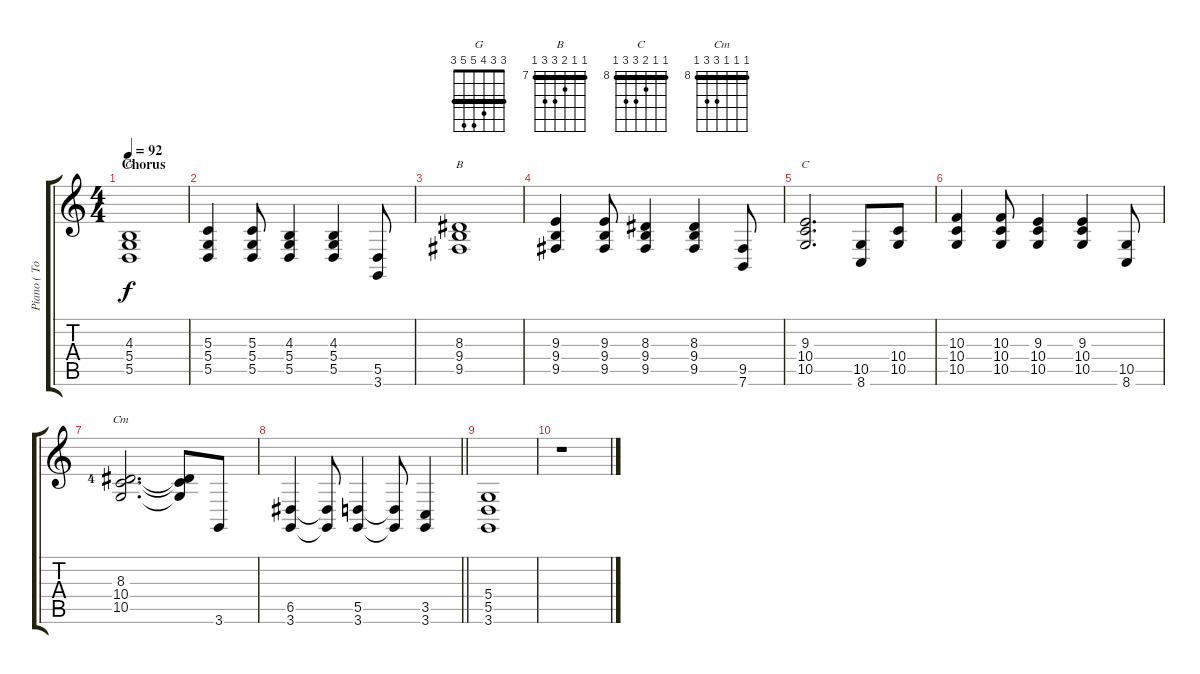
\track ("Piano ( Tom Yorke or John Greenwood )" "Piano ( To") {instrument acousticgrandpiano}
\staff {score tabs}
\tuning (E4 B3 G3 D3 A2 E2) {hide}
\chord ("G" 3 3 4 5 5 3) {barre 3}
\chord ("B" 7 7 8 9 9 7) {firstfret 7 barre 7}
\chord ("C" 8 8 9 10 10 8) {firstfret 8 barre 8}
\chord ("Cm" 8 8 8 10 10 8) {firstfret 8 barre 8}
\ts (4 4)
\section ("" "Chorus")
\tempo 92
\clef g2
\ks c
(4.3 5.4 5.5).1{ch "G" dy f} |
(5.3 5.4 5.5).4 (5.3 5.4 5.5).8 (4.3 5.4 5.5).4 (4.3 5.4 5.5).4 (5.5 3.6).8 |
(8.3 9.4 9.5).1{ch "B"} |
(9.3 9.4 9.5).4 (9.3 9.4 9.5).8 (8.3 9.4 9.5).4 (8.3 9.4 9.5).4 (9.5 7.6).8 |
(9.3 10.4 10.5).2{d ch "C"} (10.5 8.6).8 (10.4 10.5).8 |
(10.3 10.4 10.5).4 (10.3 10.4 10.5).8 (9.3 10.4 10.5).4 (9.3 10.4 10.5).4 (10.5 8.6).8 |
(8.3{rf 4} 10.4 10.5).2{d ch "Cm"} (8.3{t} 10.4{t} 10.5{t}).8 3.6.8 |
\barLineRight lightlight
(6.5 3.6).4 (6.5{t} 3.6{t}).8 (5.5 3.6).4 (5.5{t} 3.6{t}).8 (3.5 3.6).4 |
(5.4 5.5 3.6).1 |
r.1
